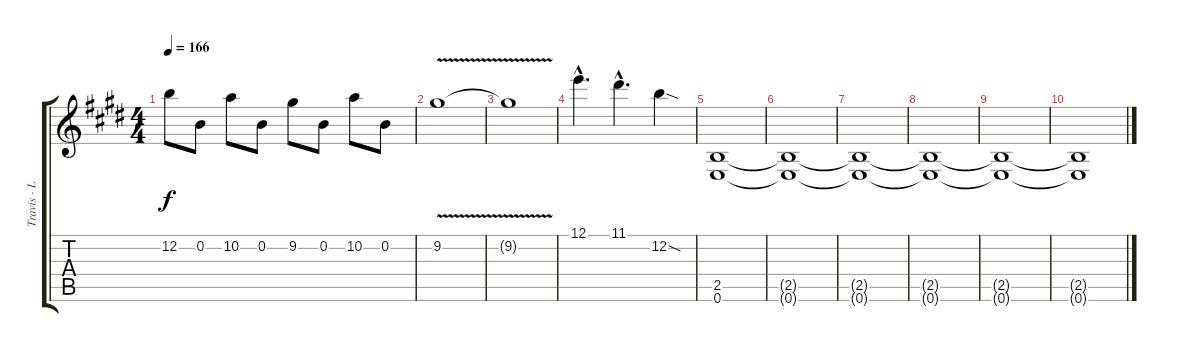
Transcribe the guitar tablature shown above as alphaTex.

\track ("Travis - Lead" "Travis - L") {instrument distortionguitar}
\staff {score tabs}
\tuning (E4 B3 G3 D3 A2 E2) {hide}
\ts (4 4)
\tempo 166
\clef g2
\ks e
12.2.8{dy f} 0.2.8 10.2.8 0.2.8 9.2.8 0.2.8 10.2.8 0.2.8 |
9.2{v}.1 |
9.2{t}.1 |
12.1{hac}.4{d} 11.1{hac}.4{d} 12.2{sod}.4 |
(2.5 0.6).1 |
(2.5{t} 0.6{t}).1 |
(2.5{t} 0.6{t}).1 |
(2.5{t} 0.6{t}).1 |
(2.5{t} 0.6{t}).1 |
(2.5{t} 0.6{t}).1
